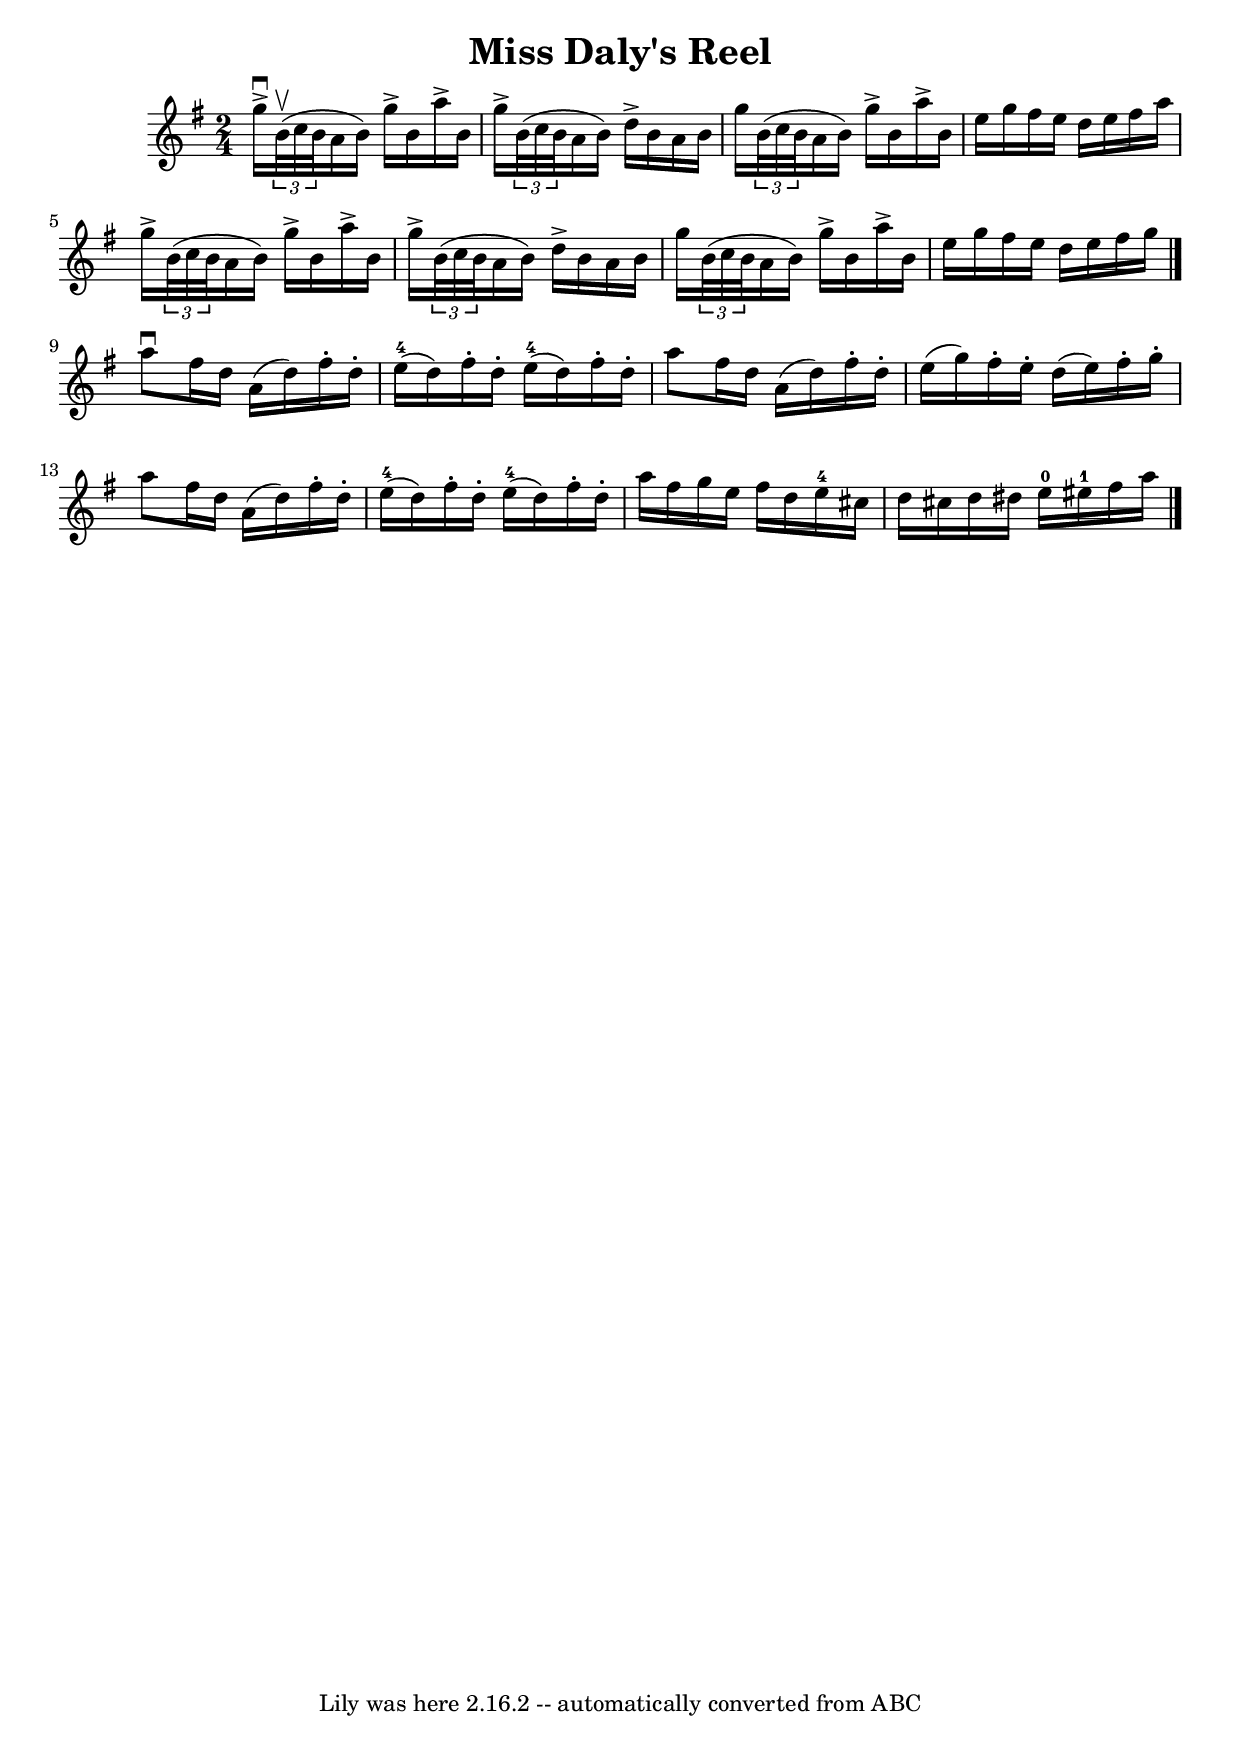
\version "2.16.2"
\include "Mammoth.ily"
\header {
  %% book = "Ryan's Mammoth Collection"
  crossRefNumber = "1"
  footnotes = "\\\\367"
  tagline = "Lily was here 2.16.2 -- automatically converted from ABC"
  title = "Miss Daly's Reel"

}
voicedefault =  {


  \time 2/4 
  \key g \major
  g''16^\downbow^\accent   \times 2/3 { b'32 
					^\upbow(c''32 b'32  
				      } a'16 b'16) g''16^\accent b'16 a''16^\accent b'16    |
  g''16^\accent   \times 2/3 { b'32 (c''32    
			       b'32  
			     } a'16 b'16) d''16^\accent b'16 a'16 b'16    |
  
  g''16    \times 2/3 { b'32 (c''32 b'32  
		      } a'16 b'16) g''16^\accent b'16 a''16^\accent b'16    |
  e''16 g''16    
  fis''16 e''16 d''16 e''16 fis''16 a''16    |
  g''16^\accent   \times 2/3 { b'32 (c''32 b'32  
			} a'16 b'16) g''16^\accent b'16 a''16^\accent b'16    |
  g''16^\accent   
  \times 2/3 { b'32 (c''32 b'32  
	     } a'16 b'16) d''16^\accent   
  b'16 a'16 b'16    |
  g''16    \times 2/3 { b'32 (c''32    
			b'32  
		      } a'16 b'16) g''16^\accent b'16 a''16^\accent b'16    
  |
  e''16 g''16 fis''16 e''16 d''16 e''16 fis''16    
  g''16    \bar "|." a''8^\downbow fis''16 d''16 a'16 (d''16)  
  fis''16-. d''16-.   |
  e''16-4(d''16) fis''16-.   
  d''16-. e''16-4(d''16) fis''16-. d''16-.   |
  
  a''8 fis''16 d''16 a'16 (d''16) fis''16-. d''16-.   
  |
  e''16 (g''16) fis''16-. e''16-. d''16 (e''16)   
  fis''16-. g''16-.   |
  a''8 fis''16 d''16 a'16 (d''16 ) fis''16-. d''16-.   |
  e''16-4(d''16) fis''16-. 
  d''16-. e''16-4(d''16) fis''16-. d''16-.   |
  
  a''16 fis''16 g''16 e''16 fis''16 d''16 e''16-4 cis''16  
  |
  d''16 cis''16 d''16 dis''16 e''16-0 eis''16-1 fis''16 a''16      \bar "|."   

}

\score{
  <<

    \context Staff="default"
    {
      \voicedefault 
      
    }

  >>
  \layout {
    
  }
  \midi {
  }

}
